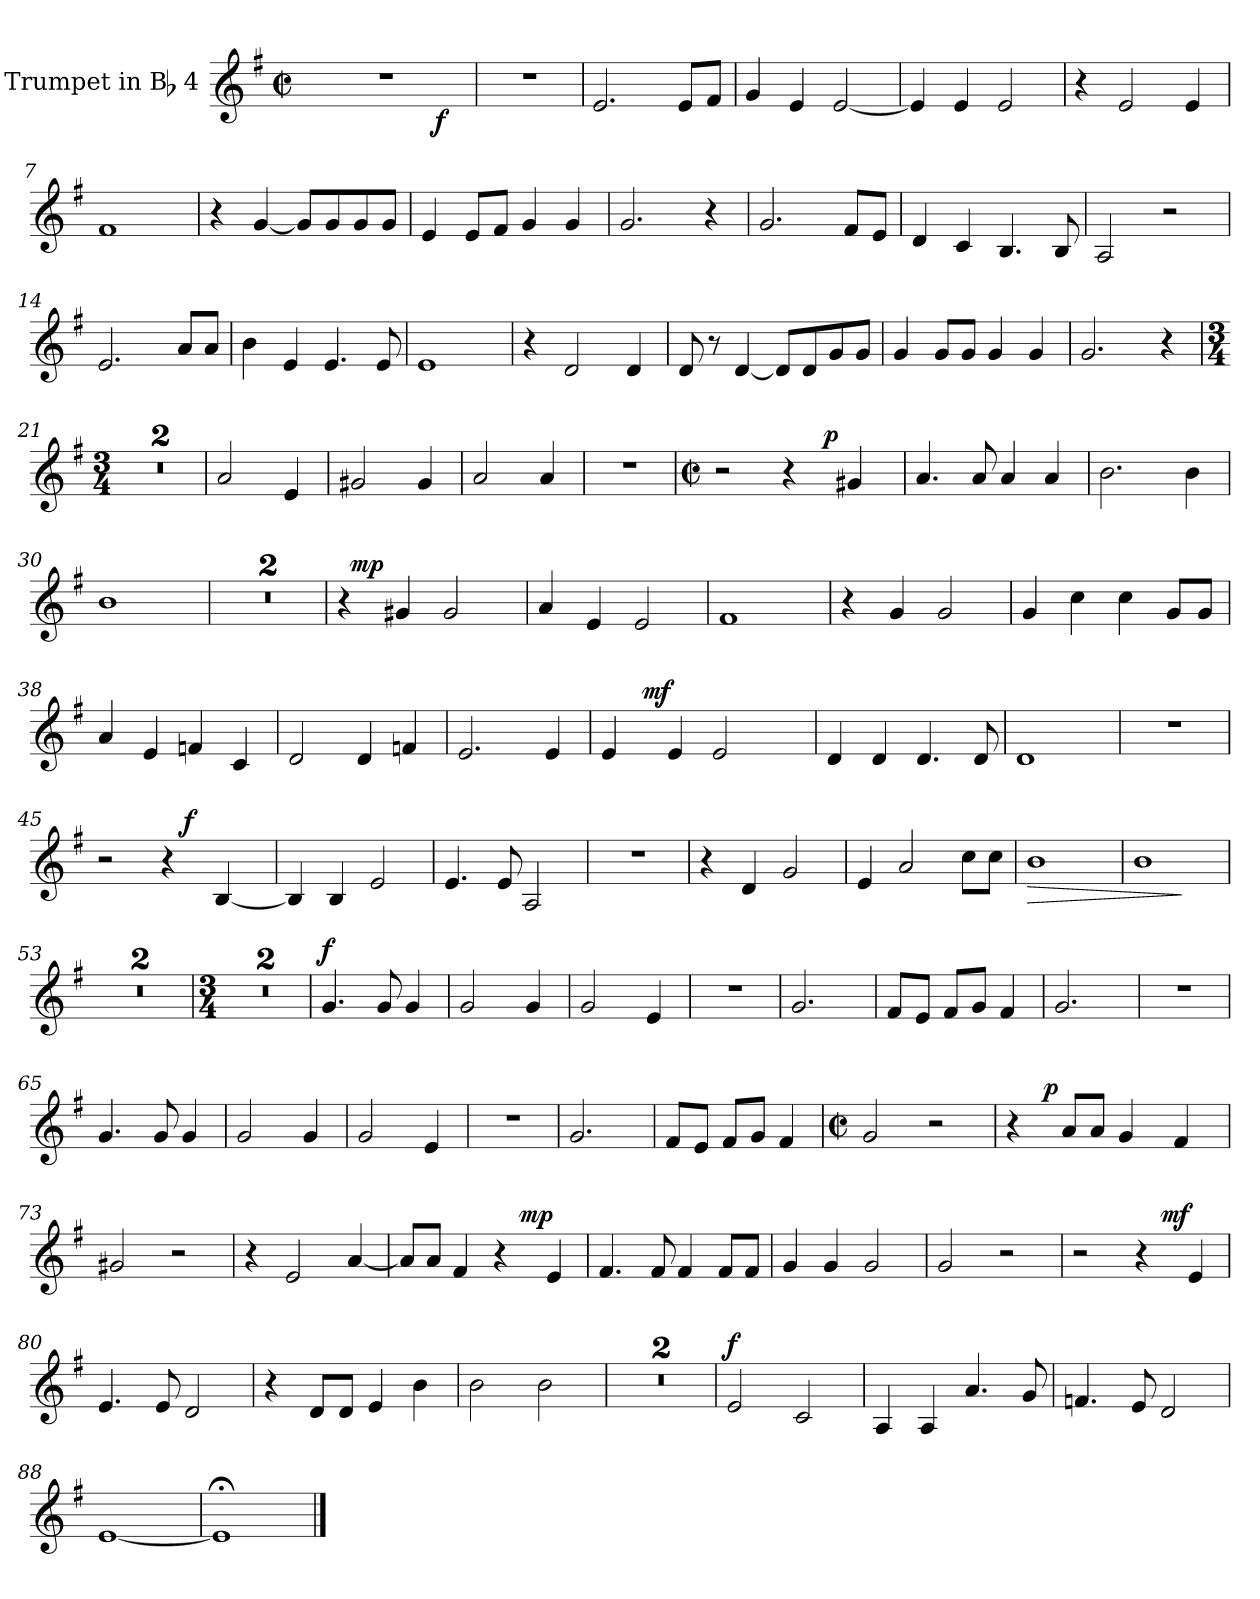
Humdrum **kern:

**kern	**dynam
*part1	*part1
*staff1	*staff1
*I"Trumpet in Bb 4	*
*clefG2	*
*ITrd1c2	*
*k[b-]	*
*F:	*
*M2/2	*
*met(c|)	*
*MM126	*
=1	=1
*^	*
1r	2ryy	.
.	4ryy	.
.	16.ryy	.
!	!	!LO:DY:b
.	8ryy	f
.	32ryy	.
*v	*v	*
=2	=2
1r	.
=3	=3
2.d/	.
8d/L	.
8e/J	.
=4	=4
4f/	.
4d/	.
[2d/	.
=5	=5
4d/]	.
4d/	.
2d/	.
=6	=6
4r	.
2d/	.
4d/	.
!!LO:LB:g=z
=7	=7
1e	.
=8	=8
4r	.
[4f/	.
8f/L]	.
8f/	.
8f/	.
8f/J	.
=9	=9
4d/	.
8d/L	.
8e/J	.
4f/	.
4f/	.
=10	=10
2.f/	.
4r	.
=11	=11
2.f/	.
8e/L	.
8d/J	.
!!LO:LB:g=z
=12	=12
4c/	.
4B-/	.
4.A/	.
8A/	.
=13	=13
2G/	.
2r	.
=14	=14
2.d/	.
8g/L	.
8g/J	.
=15	=15
4a\	.
4d/	.
4.d/	.
8d/	.
=16	=16
1d	.
=17	=17
4r	.
2c/	.
4c/	.
!!LO:LB:g=z
=18	=18
8c/	.
8r	.
[4c/	.
8c/L]	.
8c/	.
8f/	.
8f/J	.
=19	=19
4f/	.
8f/L	.
8f/J	.
4f/	.
4f/	.
=20	=20
2.f/	.
4r	.
=21	=21
*M3/4	*
*MM189	*
2.r	.
=22	=22
2.r	.
=23	=23
2g/	.
4d/	.
!!LO:LB:g=z
=24	=24
2f#X/	.
4f#/	.
=25	=25
2g/	.
4g/	.
=26	=26
2.r	.
=27	=27
*M2/2	*
*met(c|)	*
*MM126	*
*^	*
2r	2ryy	.
4r	8ryy	.
.	32ryy	.
!	!	!LO:DY:a
.	4ryy	p
4f#X/	.	.
.	16.ryy	.
*v	*v	*
=28	=28
4.g/	.
8g/	.
4g/	.
4g/	.
!!LO:LB:g=z
=29	=29
2.a\	.
4a\	.
=30	=30
1a	.
=31	=31
1r	.
=32	=32
1r	.
=33	=33
*^	*
4r	32ryy	.
!	!	!LO:DY:a
.	2ryy	mp
4f#X/	.	.
2f#/	.	.
.	4...ryy	.
*v	*v	*
=34	=34
4g/	.
4d/	.
2d/	.
=35	=35
1e	.
!!LO:LB:g=z
=36	=36
4r	.
4f/	.
2f/	.
=37	=37
4f/	.
4b-\	.
4b-\	.
8f/L	.
8f/J	.
=38	=38
4g/	.
4d/	.
4e-X/	.
4B-/	.
=39	=39
2c/	.
4c/	.
4e-X/	.
=40	=40
2.d/	.
4d/	.
=41	=41
*^	*
4d/	8ryy	.
.	32ryy	.
!	!	!LO:DY:a
.	2ryy	mf
4d/	.	.
2d/	.	.
.	4ryy	.
.	16.ryy	.
*v	*v	*
!!LO:LB:g=z
=42	=42
4c/	.
4c/	.
4.c/	.
8c/	.
=43	=43
1c	.
=44	=44
1r	.
=45	=45
*^	*
2r	2ryy	.
4r	16.ryy	.
!	!	!LO:DY:a
.	4ryy	f
[4A/	.	.
.	8ryy	.
.	32ryy	.
*v	*v	*
=46	=46
4A/]	.
4A/	.
2d/	.
=47	=47
4.d/	.
8d/	.
2G/	.
!!LO:LB:g=z
=48	=48
1r	.
=49	=49
4r	.
4c/	.
2f/	.
=50	=50
4d/	.
2g/	.
8b-\L	.
8b-\J	.
=51	=51
!	!LO:HP:b
1a	>
=52	=52
1a	.
.	]
=53	=53
1r	.
=54	=54
1r	.
!!LO:LB:g=z
=55	=55
*M3/4	*
*MM189	*
2.r	.
=56	=56
2.r	.
=57	=57
!	!LO:DY:a
4.f/	f
8f/	.
4f/	.
=58	=58
2f/	.
4f/	.
=59	=59
2f/	.
4d/	.
=60	=60
2.r	.
!!LO:PB:g=z
=61	=61
2.f/	.
=62	=62
8e/L	.
8d/J	.
8e/L	.
8f/J	.
4e/	.
=63	=63
2.f/	.
=64	=64
2.r	.
=65	=65
4.f/	.
8f/	.
4f/	.
=66	=66
2f/	.
4f/	.
!!LO:LB:g=z
=67	=67
2f/	.
4d/	.
=68	=68
2.r	.
=69	=69
2.f/	.
=70	=70
8e/L	.
8d/J	.
8e/L	.
8f/J	.
4e/	.
=71	=71
*M2/2	*
*met(c|)	*
*MM126	*
2f/	.
2r	.
!!LO:LB:g=z
=72	=72
*^	*
4r	8.ryy	.
!	!	!LO:DY:a
.	2ryy	p
8g/L	.	.
8g/J	.	.
4f/	.	.
.	4ryy	.
4e/	.	.
.	16ryy	.
*v	*v	*
=73	=73
2f#X/	.
2r	.
=74	=74
4r	.
2d/	.
[4g/	.
=75	=75
*^	*
8g/L]	2ryy	.
8g/J	.	.
4e/	.	.
4r	8ryy	.
!	!	!LO:DY:a
.	4.ryy	mp
4d/	.	.
*v	*v	*
=76	=76
4.e/	.
8e/	.
4e/	.
8e/L	.
8e/J	.
!!LO:LB:g=z
=77	=77
4f/	.
4f/	.
2f/	.
=78	=78
2f/	.
2r	.
=79	=79
*^	*
2r	2ryy	.
4r	8ryy	.
!	!	!LO:DY:a
.	4.ryy	mf
4d/	.	.
*v	*v	*
=80	=80
4.d/	.
8d/	.
2c/	.
=81	=81
4r	.
8c/L	.
8c/J	.
4d/	.
4a\	.
=82	=82
2a\	.
2a\	.
!!LO:LB:g=z
=83	=83
1r	.
=84	=84
1r	.
=85	=85
!	!LO:DY:a
2d/	f
2B-/	.
=86	=86
4G/	.
4G/	.
4.g/	.
8f/	.
=87	=87
4.e-X/	.
8d/	.
2c/	.
=88	=88
[1d	.
=89	=89
1d;<]	.
==	==
*-	*-
